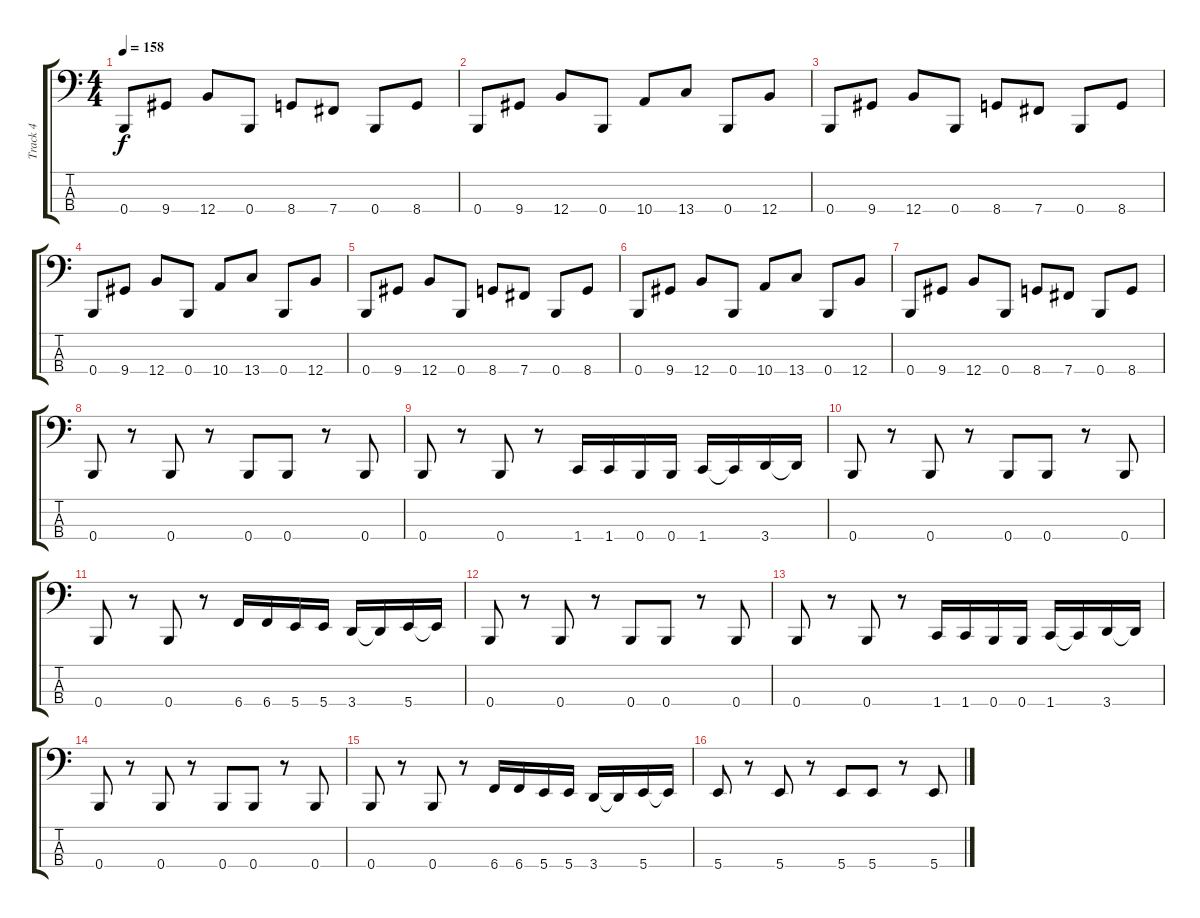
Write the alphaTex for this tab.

\track ("Track 4" "Track 4") {instrument electricbassfinger}
\staff {score tabs}
\tuning (E2 B1 Gb1 B0) {hide}
\ts (4 4)
\tempo 158
\clef f4
\ks c
0.4.8{dy f} 9.4.8 12.4.8 0.4.8 8.4.8 7.4.8 0.4.8 8.4.8 |
0.4.8 9.4.8 12.4.8 0.4.8 10.4.8 13.4.8 0.4.8 12.4.8 |
0.4.8 9.4.8 12.4.8 0.4.8 8.4.8 7.4.8 0.4.8 8.4.8 |
0.4.8 9.4.8 12.4.8 0.4.8 10.4.8 13.4.8 0.4.8 12.4.8 |
0.4.8 9.4.8 12.4.8 0.4.8 8.4.8 7.4.8 0.4.8 8.4.8 |
0.4.8 9.4.8 12.4.8 0.4.8 10.4.8 13.4.8 0.4.8 12.4.8 |
0.4.8 9.4.8 12.4.8 0.4.8 8.4.8 7.4.8 0.4.8 8.4.8 |
0.4.8 r.8 0.4.8 r.8 0.4.8 0.4.8 r.8 0.4.8 |
0.4.8 r.8 0.4.8 r.8 1.4.16 1.4.16 0.4.16 0.4.16 1.4.16 1.4{t}.16 3.4.16 3.4{t}.16 |
0.4.8 r.8 0.4.8 r.8 0.4.8 0.4.8 r.8 0.4.8 |
0.4.8 r.8 0.4.8 r.8 6.4.16 6.4.16 5.4.16 5.4.16 3.4.16 3.4{t}.16 5.4.16 5.4{t}.16 |
0.4.8 r.8 0.4.8 r.8 0.4.8 0.4.8 r.8 0.4.8 |
0.4.8 r.8 0.4.8 r.8 1.4.16 1.4.16 0.4.16 0.4.16 1.4.16 1.4{t}.16 3.4.16 3.4{t}.16 |
0.4.8 r.8 0.4.8 r.8 0.4.8 0.4.8 r.8 0.4.8 |
0.4.8 r.8 0.4.8 r.8 6.4.16 6.4.16 5.4.16 5.4.16 3.4.16 3.4{t}.16 5.4.16 5.4{t}.16 |
5.4.8 r.8 5.4.8 r.8 5.4.8 5.4.8 r.8 5.4.8
